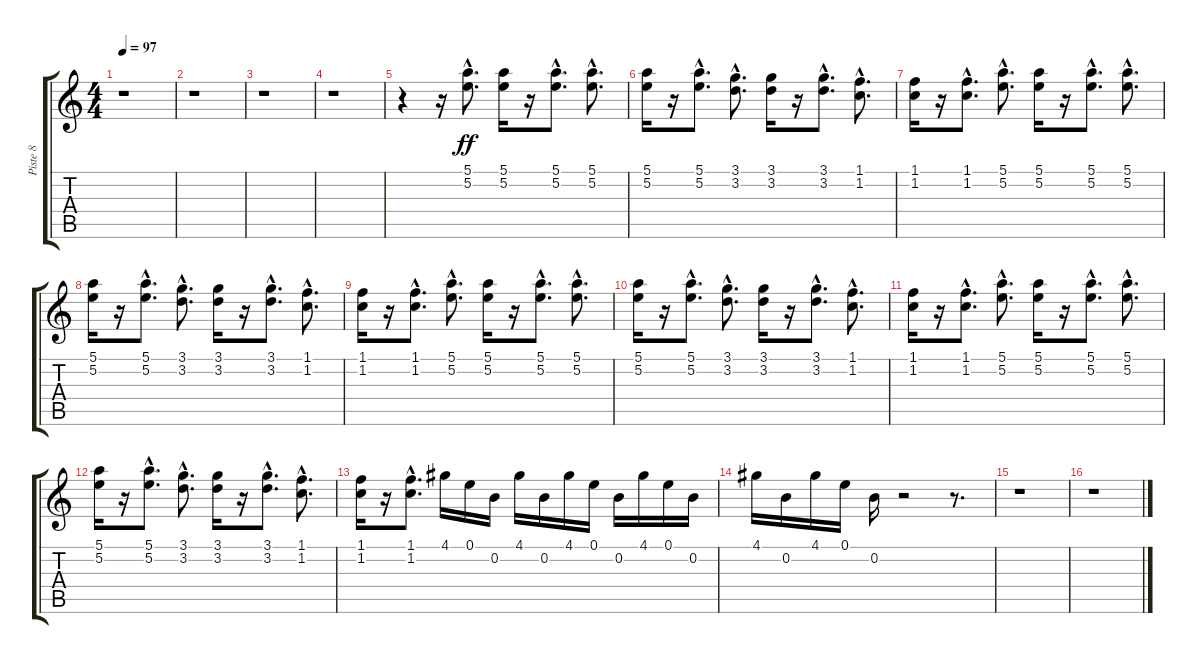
\track ("Piste 8" "Piste 8") {instrument acousticguitarnylon}
\staff {score tabs}
\tuning (E4 B3 G3 D3 A2 E2) {hide}
\ts (4 4)
\tempo 97
\clef g2
\ks c
r.1{dy ff} |
r.1 |
r.1 |
r.1 |
r.4 r.16 (5.1{hac} 5.2{hac}).8{d} (5.1 5.2).16 r.16 (5.1{hac} 5.2{hac}).8{d} (5.1{hac} 5.2{hac}).8{d} |
(5.1 5.2).16 r.16 (5.1{hac} 5.2{hac}).8{d} (3.1{hac} 3.2{hac}).8{d} (3.1 3.2).16 r.16 (3.1{hac} 3.2{hac}).8{d} (1.1{hac} 1.2{hac}).8{d} |
(1.1 1.2).16 r.16 (1.1{hac} 1.2{hac}).8{d} (5.1{hac} 5.2{hac}).8{d} (5.1 5.2).16 r.16 (5.1{hac} 5.2{hac}).8{d} (5.1{hac} 5.2{hac}).8{d} |
(5.1 5.2).16 r.16 (5.1{hac} 5.2{hac}).8{d} (3.1{hac} 3.2{hac}).8{d} (3.1 3.2).16 r.16 (3.1{hac} 3.2{hac}).8{d} (1.1{hac} 1.2{hac}).8{d} |
(1.1 1.2).16 r.16 (1.1{hac} 1.2{hac}).8{d} (5.1{hac} 5.2{hac}).8{d} (5.1 5.2).16 r.16 (5.1{hac} 5.2{hac}).8{d} (5.1{hac} 5.2{hac}).8{d} |
(5.1 5.2).16 r.16 (5.1{hac} 5.2{hac}).8{d} (3.1{hac} 3.2{hac}).8{d} (3.1 3.2).16 r.16 (3.1{hac} 3.2{hac}).8{d} (1.1{hac} 1.2{hac}).8{d} |
(1.1 1.2).16 r.16 (1.1{hac} 1.2{hac}).8{d} (5.1{hac} 5.2{hac}).8{d} (5.1 5.2).16 r.16 (5.1{hac} 5.2{hac}).8{d} (5.1{hac} 5.2{hac}).8{d} |
(5.1 5.2).16 r.16 (5.1{hac} 5.2{hac}).8{d} (3.1{hac} 3.2{hac}).8{d} (3.1 3.2).16 r.16 (3.1{hac} 3.2{hac}).8{d} (1.1{hac} 1.2{hac}).8{d} |
(1.1 1.2).16 r.16 (1.1{hac} 1.2{hac}).8{d} 4.1.16 0.1.16 0.2.16 4.1.16 0.2.16 4.1.16 0.1.16 0.2.16 4.1.16 0.1.16 0.2.16 |
4.1.16 0.2.16 4.1.16 0.1.16 0.2.16 r.2 r.8{d} |
r.1 |
r.1
